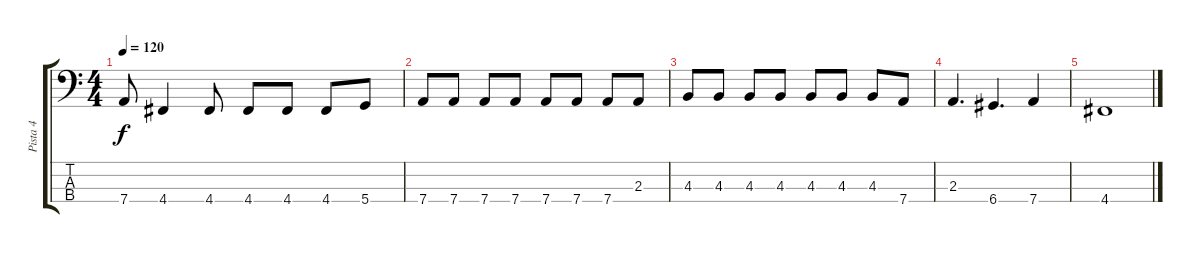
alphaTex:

\track ("Pista 4" "Pista 4") {instrument electricbasspick}
\staff {score tabs}
\tuning (F2 C2 G1 D1) {hide}
\ts (4 4)
\tempo 120
\clef f4
\ks c
7.4.8{dy f} 4.4.4 4.4.8 4.4.8 4.4.8 4.4.8 5.4.8 |
7.4.8 7.4.8 7.4.8 7.4.8 7.4.8 7.4.8 7.4.8 2.3.8 |
4.3.8 4.3.8 4.3.8 4.3.8 4.3.8 4.3.8 4.3.8 7.4.8 |
2.3.4{d} 6.4.4{d} 7.4.4 |
4.4.1
